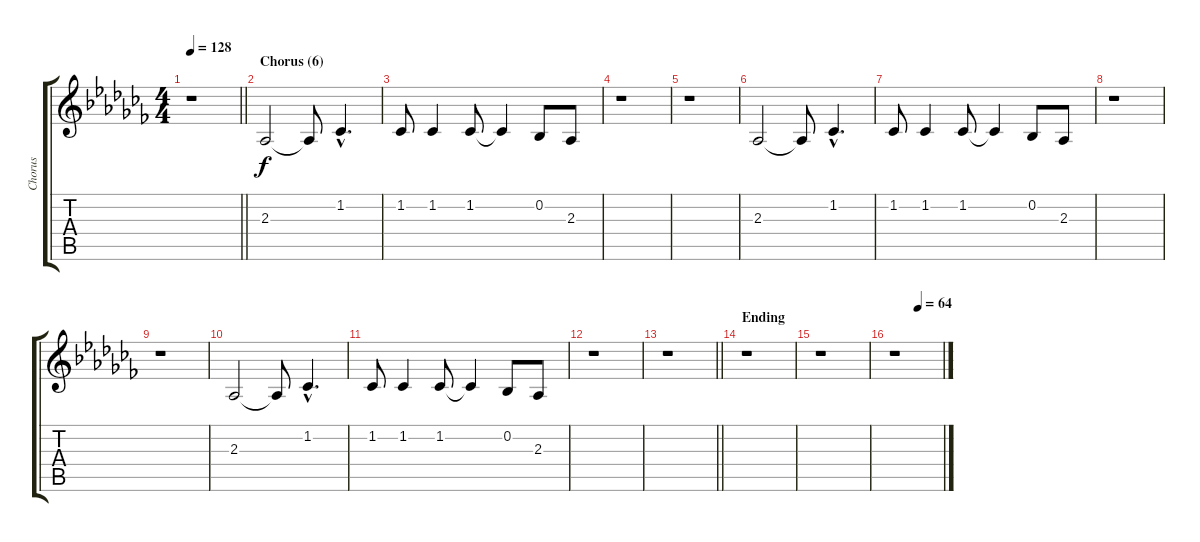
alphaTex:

\track ("Chorus" "Chorus") {instrument sopranosax}
\staff {score tabs}
\tuning (Eb4 Bb3 Gb3 Db3 Ab2 Eb2) {hide}
\ts (4 4)
\tempo 128
\clef g2
\barLineRight lightlight
\ks abminor
r.1{dy f} |
\section ("" "Chorus (6)")
2.3.2 2.3{t}.8 1.2{hac}.4{d} |
1.2.8 1.2.4 1.2.8 1.2{t}.4 0.2.8 2.3.8 |
r.1 |
r.1 |
2.3.2 2.3{t}.8 1.2{hac}.4{d} |
1.2.8 1.2.4 1.2.8 1.2{t}.4 0.2.8 2.3.8 |
r.1 |
r.1 |
2.3.2 2.3{t}.8 1.2{hac}.4{d} |
1.2.8 1.2.4 1.2.8 1.2{t}.4 0.2.8 2.3.8 |
r.1 |
\barLineRight lightlight
r.1 |
\section ("" "Ending")
r.1 |
r.1 |
\tempo (64 0.5)
r.1
